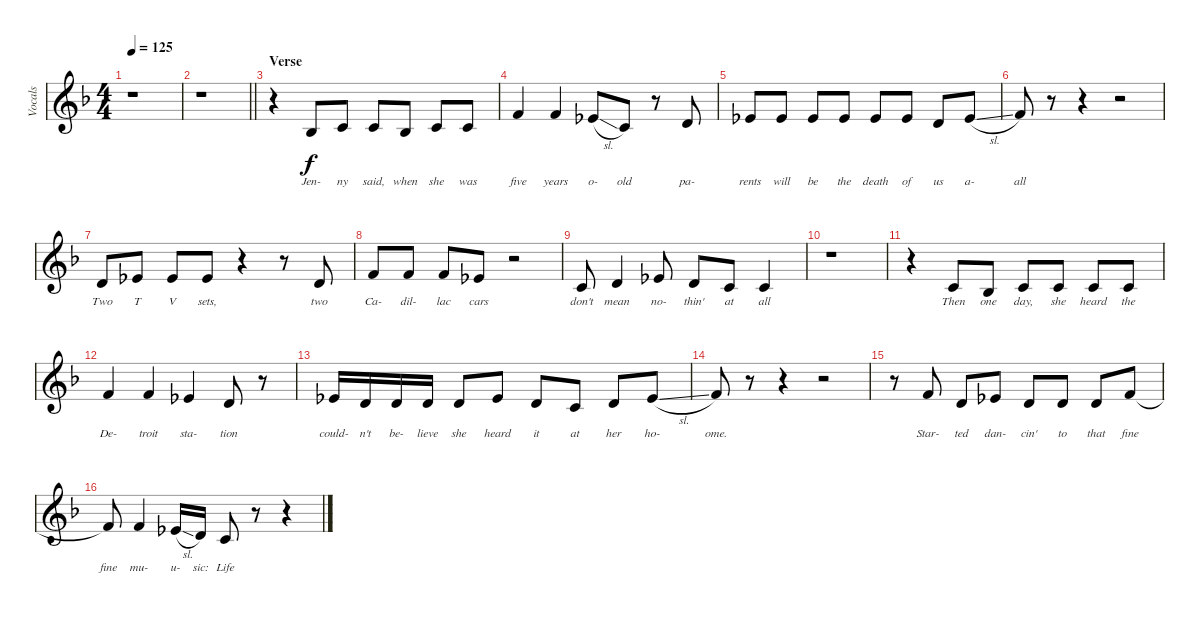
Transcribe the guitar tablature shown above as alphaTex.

\track ("Vocals" "Vocals") {instrument tenorsax}
\staff {score}
\tuning (E4 B3 G3 D3 A2 E2) {hide}
\ts (4 4)
\tempo 125
\clef g2
\ks f
r.1{dy f} |
\barLineRight lightlight
r.1 |
\section ("" "Verse")
r.4 3.3.8{lyrics (0 "Jen-") lyrics (1 "") lyrics (2 "") lyrics (3 "") lyrics (4 "")} 1.2.8{lyrics (0 "ny") lyrics (1 "") lyrics (2 "") lyrics (3 "") lyrics (4 "")} 1.2.8{lyrics (0 "said,") lyrics (1 "") lyrics (2 "") lyrics (3 "") lyrics (4 "")} 3.3.8{lyrics (0 "when") lyrics (1 "") lyrics (2 "") lyrics (3 "") lyrics (4 "")} 1.2.8{lyrics (0 "she") lyrics (1 "") lyrics (2 "") lyrics (3 "") lyrics (4 "")} 1.2.8{lyrics (0 "was") lyrics (1 "") lyrics (2 "") lyrics (3 "") lyrics (4 "")} |
1.1.4{lyrics (0 "five") lyrics (1 "") lyrics (2 "") lyrics (3 "") lyrics (4 "")} 1.1.4{lyrics (0 "years") lyrics (1 "") lyrics (2 "") lyrics (3 "") lyrics (4 "")} 4.2{sl}.8{lyrics (0 "o-") lyrics (1 "") lyrics (2 "") lyrics (3 "") lyrics (4 "")} 1.2.8{lyrics (0 "old") lyrics (1 "") lyrics (2 "") lyrics (3 "") lyrics (4 "")} r.8 3.2.8{lyrics (0 "pa-") lyrics (1 "") lyrics (2 "") lyrics (3 "") lyrics (4 "")} |
4.2.8{lyrics (0 "rents") lyrics (1 "") lyrics (2 "") lyrics (3 "") lyrics (4 "")} 4.2.8{lyrics (0 "will") lyrics (1 "") lyrics (2 "") lyrics (3 "") lyrics (4 "")} 4.2.8{lyrics (0 "be") lyrics (1 "") lyrics (2 "") lyrics (3 "") lyrics (4 "")} 4.2.8{lyrics (0 "the") lyrics (1 "") lyrics (2 "") lyrics (3 "") lyrics (4 "")} 4.2.8{lyrics (0 "death") lyrics (1 "") lyrics (2 "") lyrics (3 "") lyrics (4 "")} 4.2.8{lyrics (0 "of") lyrics (1 "") lyrics (2 "") lyrics (3 "") lyrics (4 "")} 3.2.8{lyrics (0 "us") lyrics (1 "") lyrics (2 "") lyrics (3 "") lyrics (4 "")} 4.2{sl}.8{lyrics (0 "a-") lyrics (1 "") lyrics (2 "") lyrics (3 "") lyrics (4 "")} |
6.2.8{lyrics (0 "all") lyrics (1 "") lyrics (2 "") lyrics (3 "") lyrics (4 "")} r.8 r.4 r.2 |
3.2.8{lyrics (0 "Two") lyrics (1 "") lyrics (2 "") lyrics (3 "") lyrics (4 "")} 4.2.8{lyrics (0 "T") lyrics (1 "") lyrics (2 "") lyrics (3 "") lyrics (4 "")} 4.2.8{lyrics (0 "V") lyrics (1 "") lyrics (2 "") lyrics (3 "") lyrics (4 "")} 4.2.8{lyrics (0 "sets,") lyrics (1 "") lyrics (2 "") lyrics (3 "") lyrics (4 "")} r.4 r.8 3.2.8{lyrics (0 "two") lyrics (1 "") lyrics (2 "") lyrics (3 "") lyrics (4 "")} |
1.1.8{lyrics (0 "Ca-") lyrics (1 "") lyrics (2 "") lyrics (3 "") lyrics (4 "")} 1.1.8{lyrics (0 "dil-") lyrics (1 "") lyrics (2 "") lyrics (3 "") lyrics (4 "")} 1.1.8{lyrics (0 "lac") lyrics (1 "") lyrics (2 "") lyrics (3 "") lyrics (4 "")} 4.2.8{lyrics (0 "cars") lyrics (1 "") lyrics (2 "") lyrics (3 "") lyrics (4 "")} r.2 |
1.2.8{lyrics (0 "don't") lyrics (1 "") lyrics (2 "") lyrics (3 "") lyrics (4 "")} 3.2.4{lyrics (0 "mean") lyrics (1 "") lyrics (2 "") lyrics (3 "") lyrics (4 "")} 4.2.8{lyrics (0 "no-") lyrics (1 "") lyrics (2 "") lyrics (3 "") lyrics (4 "")} 3.2.8{lyrics (0 "thin'") lyrics (1 "") lyrics (2 "") lyrics (3 "") lyrics (4 "")} 1.2.8{lyrics (0 "at") lyrics (1 "") lyrics (2 "") lyrics (3 "") lyrics (4 "")} 1.2.4{lyrics (0 "all") lyrics (1 "") lyrics (2 "") lyrics (3 "") lyrics (4 "")} |
r.1 |
r.4 1.2.8{lyrics (0 "Then") lyrics (1 "") lyrics (2 "") lyrics (3 "") lyrics (4 "")} 3.3.8{lyrics (0 "one") lyrics (1 "") lyrics (2 "") lyrics (3 "") lyrics (4 "")} 1.2.8{lyrics (0 "day,") lyrics (1 "") lyrics (2 "") lyrics (3 "") lyrics (4 "")} 1.2.8{lyrics (0 "she") lyrics (1 "") lyrics (2 "") lyrics (3 "") lyrics (4 "")} 1.2.8{lyrics (0 "heard") lyrics (1 "") lyrics (2 "") lyrics (3 "") lyrics (4 "")} 1.2.8{lyrics (0 "the") lyrics (1 "") lyrics (2 "") lyrics (3 "") lyrics (4 "")} |
1.1.4{lyrics (0 "De-") lyrics (1 "") lyrics (2 "") lyrics (3 "") lyrics (4 "")} 1.1.4{lyrics (0 "troit") lyrics (1 "") lyrics (2 "") lyrics (3 "") lyrics (4 "")} 4.2.4{lyrics (0 "sta-") lyrics (1 "") lyrics (2 "") lyrics (3 "") lyrics (4 "")} 3.2.8{lyrics (0 "tion") lyrics (1 "") lyrics (2 "") lyrics (3 "") lyrics (4 "")} r.8 |
4.2.16{lyrics (0 "could-") lyrics (1 "") lyrics (2 "") lyrics (3 "") lyrics (4 "")} 3.2.16{lyrics (0 "n't") lyrics (1 "") lyrics (2 "") lyrics (3 "") lyrics (4 "")} 3.2.16{lyrics (0 "be-") lyrics (1 "") lyrics (2 "") lyrics (3 "") lyrics (4 "")} 3.2.16{lyrics (0 "lieve") lyrics (1 "") lyrics (2 "") lyrics (3 "") lyrics (4 "")} 3.2.8{lyrics (0 "she") lyrics (1 "") lyrics (2 "") lyrics (3 "") lyrics (4 "")} 4.2.8{lyrics (0 "heard") lyrics (1 "") lyrics (2 "") lyrics (3 "") lyrics (4 "")} 3.2.8{lyrics (0 "it") lyrics (1 "") lyrics (2 "") lyrics (3 "") lyrics (4 "")} 1.2.8{lyrics (0 "at") lyrics (1 "") lyrics (2 "") lyrics (3 "") lyrics (4 "")} 3.2.8{lyrics (0 "her") lyrics (1 "") lyrics (2 "") lyrics (3 "") lyrics (4 "")} 4.2{sl}.8{lyrics (0 "ho-") lyrics (1 "") lyrics (2 "") lyrics (3 "") lyrics (4 "")} |
6.2.8{lyrics (0 "ome.") lyrics (1 "") lyrics (2 "") lyrics (3 "") lyrics (4 "")} r.8 r.4 r.2 |
r.8 1.1.8{lyrics (0 "Star-") lyrics (1 "") lyrics (2 "") lyrics (3 "") lyrics (4 "")} 3.2.8{lyrics (0 "ted") lyrics (1 "") lyrics (2 "") lyrics (3 "") lyrics (4 "")} 4.2.8{lyrics (0 "dan-") lyrics (1 "") lyrics (2 "") lyrics (3 "") lyrics (4 "")} 3.2.8{lyrics (0 "cin'") lyrics (1 "") lyrics (2 "") lyrics (3 "") lyrics (4 "")} 3.2.8{lyrics (0 "to") lyrics (1 "") lyrics (2 "") lyrics (3 "") lyrics (4 "")} 3.2.8{lyrics (0 "that") lyrics (1 "") lyrics (2 "") lyrics (3 "") lyrics (4 "")} 1.1.8{lyrics (0 "fine") lyrics (1 "") lyrics (2 "") lyrics (3 "") lyrics (4 "")} |
1.1{t}.8{lyrics (0 "fine") lyrics (1 "") lyrics (2 "") lyrics (3 "") lyrics (4 "")} 1.1.4{lyrics (0 "mu-") lyrics (1 "") lyrics (2 "") lyrics (3 "") lyrics (4 "")} 4.2{sl}.16{lyrics (0 "u-") lyrics (1 "") lyrics (2 "") lyrics (3 "") lyrics (4 "")} 3.2.16{lyrics (0 "sic:") lyrics (1 "") lyrics (2 "") lyrics (3 "") lyrics (4 "")} 1.2.8{lyrics (0 "Life") lyrics (1 "") lyrics (2 "") lyrics (3 "") lyrics (4 "")} r.8 r.4
